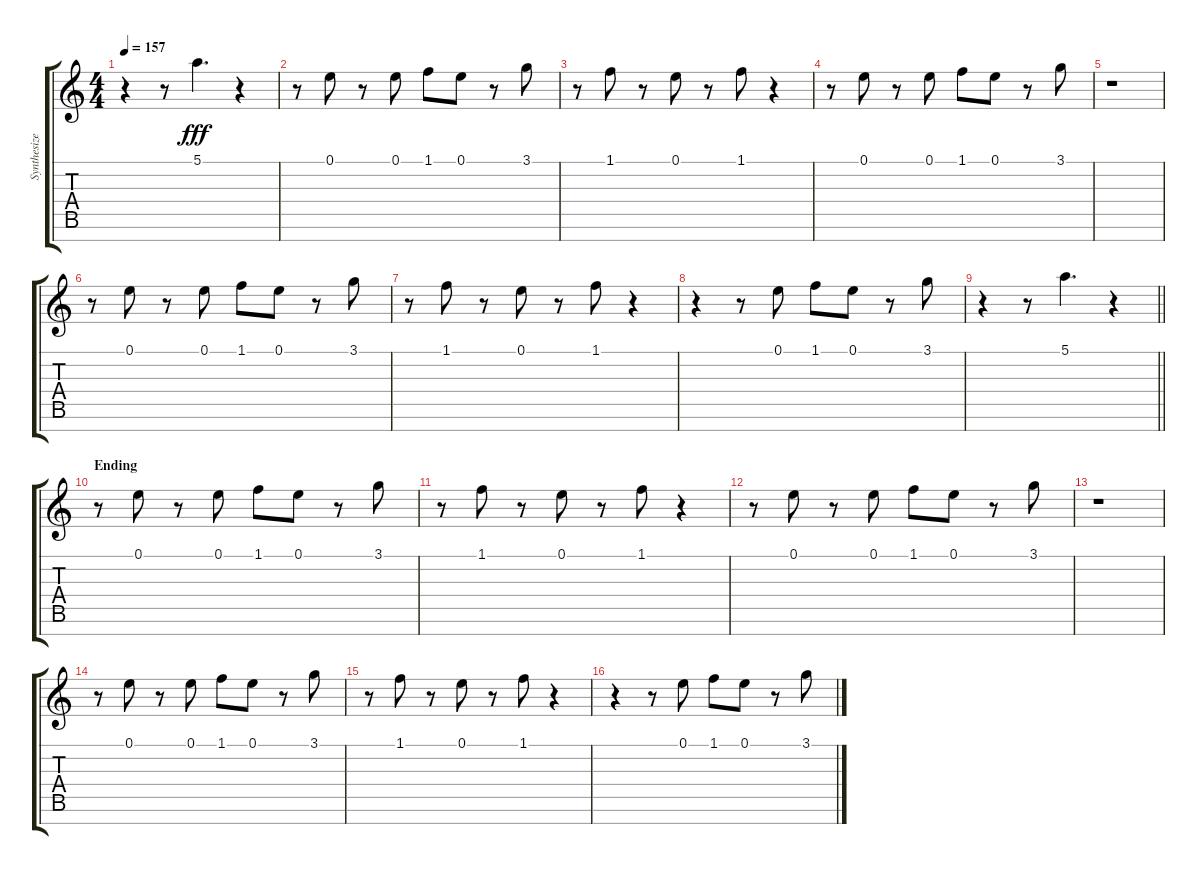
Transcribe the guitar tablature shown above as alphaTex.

\track ("Synthesizer II" "Synthesize") {instrument kalimba}
\staff {score tabs}
\tuning (E5 B4 G4 D4 A3 E3 B2) {hide}
\ts (4 4)
\tempo 157
\clef g2
\ks c
r.4{dy fff} r.8 5.1.4{d} r.4 |
r.8 0.1.8 r.8 0.1.8 1.1.8 0.1.8 r.8 3.1.8 |
r.8 1.1.8 r.8 0.1.8 r.8 1.1.8 r.4 |
r.8 0.1.8 r.8 0.1.8 1.1.8 0.1.8 r.8 3.1.8 |
r.1 |
r.8 0.1.8 r.8 0.1.8 1.1.8 0.1.8 r.8 3.1.8 |
r.8 1.1.8 r.8 0.1.8 r.8 1.1.8 r.4 |
r.4 r.8 0.1.8 1.1.8 0.1.8 r.8 3.1.8 |
\barLineRight lightlight
r.4 r.8 5.1.4{d} r.4 |
\section ("" "Ending")
r.8 0.1.8 r.8 0.1.8 1.1.8 0.1.8 r.8 3.1.8 |
r.8 1.1.8 r.8 0.1.8 r.8 1.1.8 r.4 |
r.8 0.1.8 r.8 0.1.8 1.1.8 0.1.8 r.8 3.1.8 |
r.1 |
r.8 0.1.8 r.8 0.1.8 1.1.8 0.1.8 r.8 3.1.8 |
r.8 1.1.8 r.8 0.1.8 r.8 1.1.8 r.4 |
r.4 r.8 0.1.8 1.1.8 0.1.8 r.8 3.1.8
